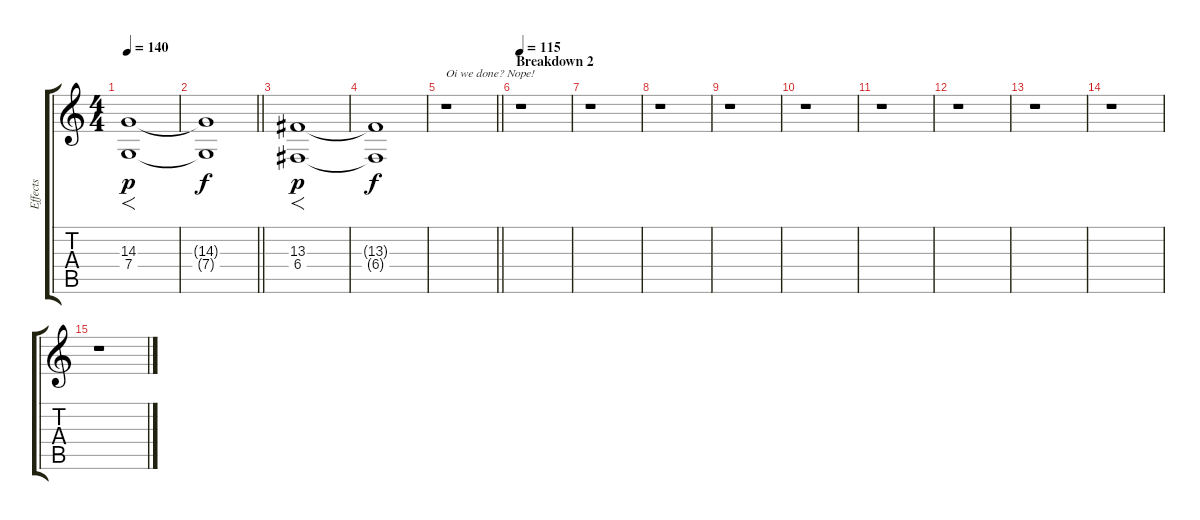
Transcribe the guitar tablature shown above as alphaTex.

\track ("Effects" "Effects") {instrument pad8sweep}
\staff {score tabs}
\tuning (D4 A3 F3 C3 G2 C2) {hide}
\ts (4 4)
\tempo 140
\clef g2
\ks c
(14.3 7.4).1{f dy p} |
\barLineRight lightlight
(14.3{t} 7.4{t}).1{dy f} |
(13.3 6.4).1{f dy p} |
(13.3{t} 6.4{t}).1{dy f} |
\barLineRight lightlight
r.1{txt "Oi we done? Nope!"} |
\section ("" "Breakdown 2")
\tempo 115
r.1 |
r.1 |
r.1 |
r.1 |
r.1 |
r.1 |
r.1 |
r.1 |
r.1 |
r.1
